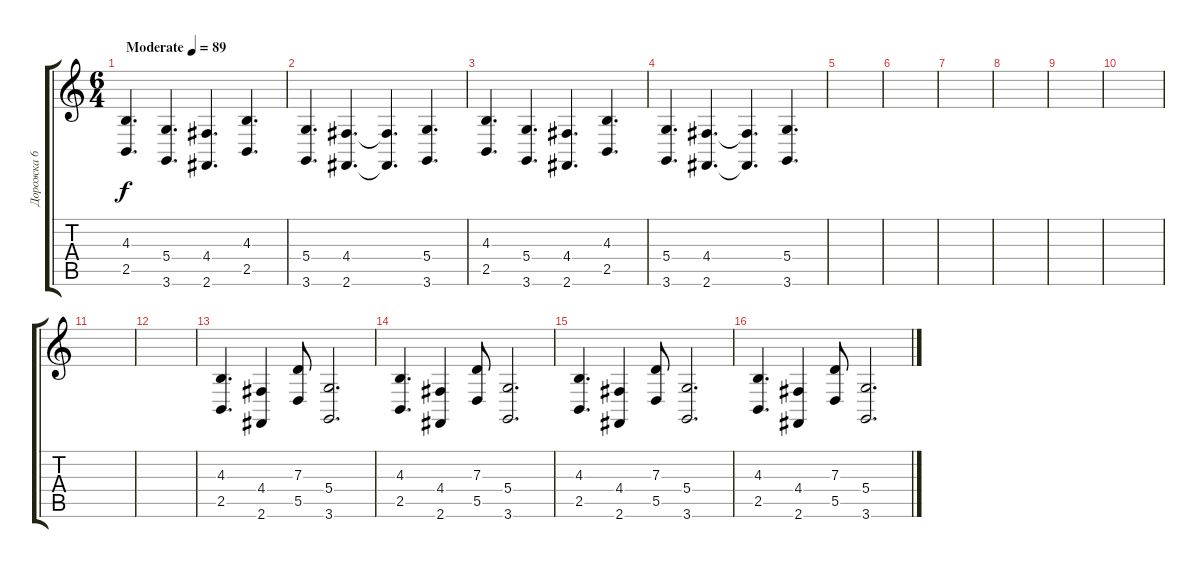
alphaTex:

\track ("Дорожка 6" "Дорожка 6") {instrument choiraahs}
\staff {score tabs}
\tuning (E4 B3 G3 D3 A2 E2) {hide}
\ts (6 4)
\tempo (89 "Moderate")
\clef g2
\ks c
(4.3 2.5).4{d dy f instrument choiraahs} (5.4 3.6).4{d} (4.4 2.6).4{d} (4.3 2.5).4{d} |
(5.4 3.6).4{d} (4.4 2.6).4{d} (4.4{t} 2.6{t}).4{d} (5.4 3.6).4{d} |
(4.3 2.5).4{d} (5.4 3.6).4{d} (4.4 2.6).4{d} (4.3 2.5).4{d} |
(5.4 3.6).4{d} (4.4 2.6).4{d} (4.4{t} 2.6{t}).4{d} (5.4 3.6).4{d} |
|
|
|
|
|
|
|
|
(4.3 2.5).4{d} (4.4 2.6).4 (7.3 5.5).8 (5.4 3.6).2{d} |
(4.3 2.5).4{d} (4.4 2.6).4 (7.3 5.5).8 (5.4 3.6).2{d} |
(4.3 2.5).4{d} (4.4 2.6).4 (7.3 5.5).8 (5.4 3.6).2{d} |
(4.3 2.5).4{d} (4.4 2.6).4 (7.3 5.5).8 (5.4 3.6).2{d}
